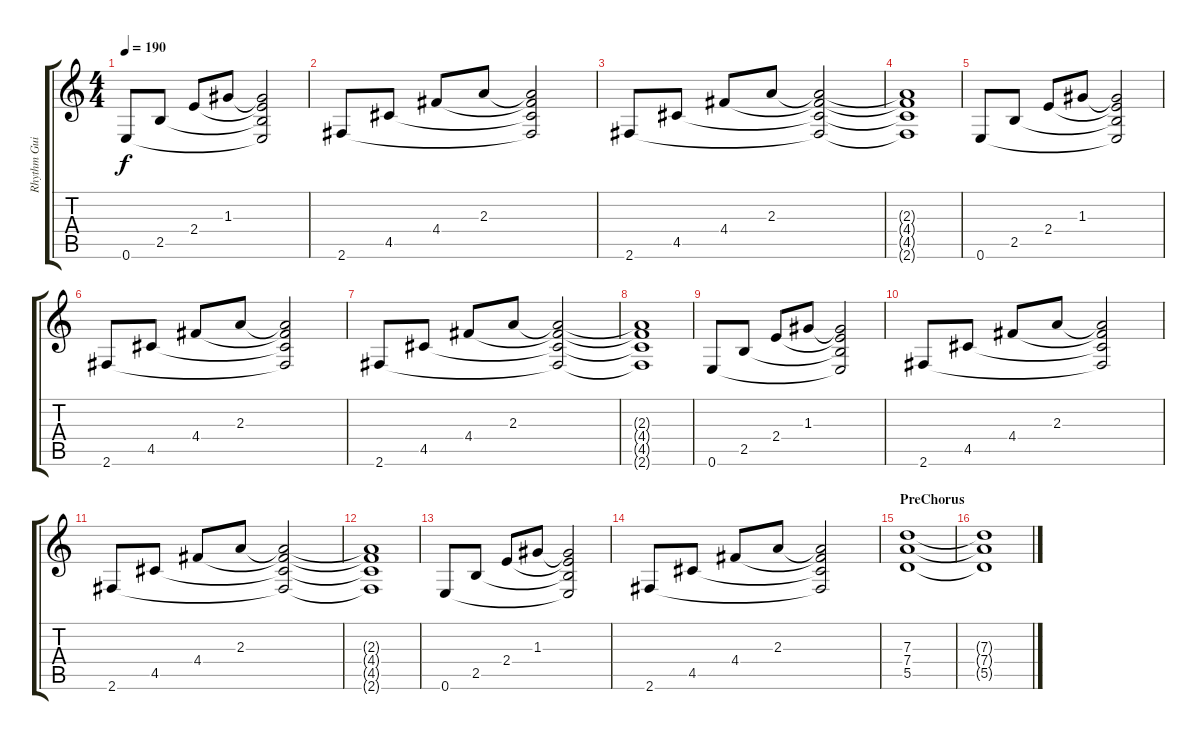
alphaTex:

\track ("Rhythm Guitar" "Rhythm Gui") {instrument distortionguitar}
\staff {score tabs}
\tuning (E4 B3 G3 D3 A2 E2) {hide}
\ts (4 4)
\tempo 190
\clef g2
\ks c
0.6.8{dy f} 2.5.8 2.4.8 1.3.8 (1.3{t} 2.4{t} 2.5{t} 0.6{t}).2 |
2.6.8 4.5.8 4.4.8 2.3.8 (2.3{t} 4.4{t} 4.5{t} 2.6{t}).2 |
2.6.8 4.5.8 4.4.8 2.3.8 (2.3{t} 4.4{t} 4.5{t} 2.6{t}).2 |
(2.3{t} 4.4{t} 4.5{t} 2.6{t}).1 |
0.6.8 2.5.8 2.4.8 1.3.8 (1.3{t} 2.4{t} 2.5{t} 0.6{t}).2 |
2.6.8 4.5.8 4.4.8 2.3.8 (2.3{t} 4.4{t} 4.5{t} 2.6{t}).2 |
2.6.8 4.5.8 4.4.8 2.3.8 (2.3{t} 4.4{t} 4.5{t} 2.6{t}).2 |
(2.3{t} 4.4{t} 4.5{t} 2.6{t}).1 |
0.6.8 2.5.8 2.4.8 1.3.8 (1.3{t} 2.4{t} 2.5{t} 0.6{t}).2 |
2.6.8 4.5.8 4.4.8 2.3.8 (2.3{t} 4.4{t} 4.5{t} 2.6{t}).2 |
2.6.8 4.5.8 4.4.8 2.3.8 (2.3{t} 4.4{t} 4.5{t} 2.6{t}).2 |
(2.3{t} 4.4{t} 4.5{t} 2.6{t}).1 |
0.6.8 2.5.8 2.4.8 1.3.8 (1.3{t} 2.4{t} 2.5{t} 0.6{t}).2 |
2.6.8 4.5.8 4.4.8 2.3.8 (2.3{t} 4.4{t} 4.5{t} 2.6{t}).2 |
\section ("" "PreChorus")
(7.3 7.4 5.5).1 |
(7.3{t} 7.4{t} 5.5{t}).1
